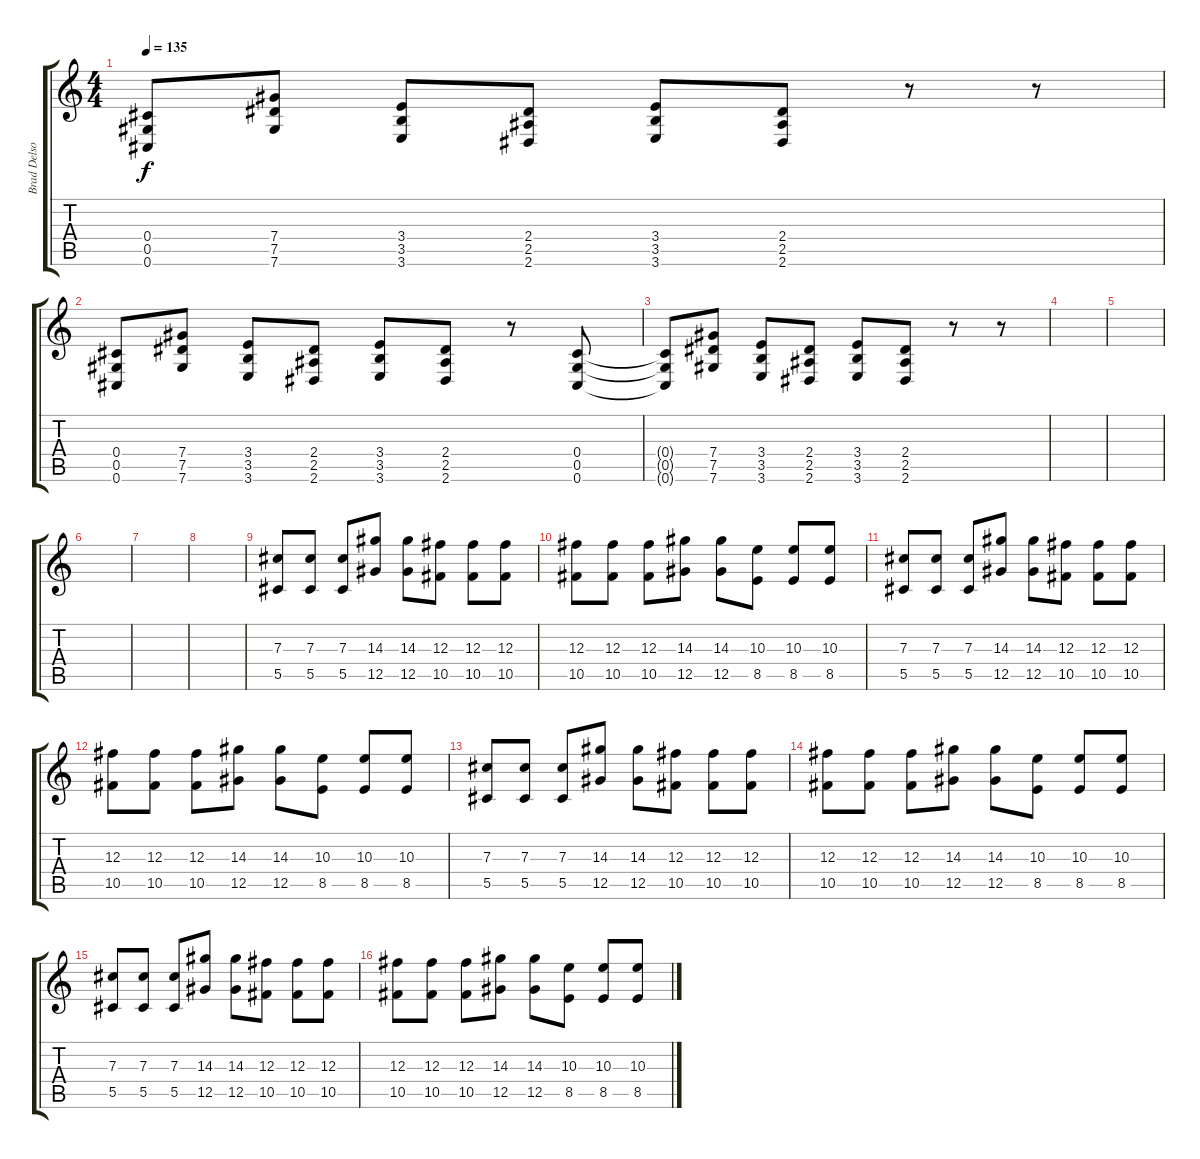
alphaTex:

\track ("Brad Delson (Main Guitar)" "Brad Delso") {instrument distortionguitar}
\staff {score tabs}
\tuning (Eb4 Bb3 Gb3 Db3 Ab2 Db2) {hide}
\ts (4 4)
\tempo 135
\clef g2
\ks c
(0.4{t} 0.5{t} 0.6{t}).8{dy f} (7.4 7.5 7.6).8 (3.4 3.5 3.6).8 (2.4 2.5 2.6).8 (3.4 3.5 3.6).8 (2.4 2.5 2.6).8 r.8 r.8 |
(0.4 0.5 0.6).8 (7.4 7.5 7.6).8 (3.4 3.5 3.6).8 (2.4 2.5 2.6).8 (3.4 3.5 3.6).8 (2.4 2.5 2.6).8 r.8 (0.4 0.5 0.6).8 |
(0.4{t} 0.5{t} 0.6{t}).8 (7.4 7.5 7.6).8 (3.4 3.5 3.6).8 (2.4 2.5 2.6).8 (3.4 3.5 3.6).8 (2.4 2.5 2.6).8 r.8 r.8 |
|
|
|
|
|
(7.3 5.5).8 (7.3 5.5).8 (7.3 5.5).8 (14.3 12.5).8 (14.3 12.5).8 (12.3 10.5).8 (12.3 10.5).8 (12.3 10.5).8 |
(12.3 10.5).8 (12.3 10.5).8 (12.3 10.5).8 (14.3 12.5).8 (14.3 12.5).8 (10.3 8.5).8 (10.3 8.5).8 (10.3 8.5).8 |
(7.3 5.5).8 (7.3 5.5).8 (7.3 5.5).8 (14.3 12.5).8 (14.3 12.5).8 (12.3 10.5).8 (12.3 10.5).8 (12.3 10.5).8 |
(12.3 10.5).8 (12.3 10.5).8 (12.3 10.5).8 (14.3 12.5).8 (14.3 12.5).8 (10.3 8.5).8 (10.3 8.5).8 (10.3 8.5).8 |
(7.3 5.5).8 (7.3 5.5).8 (7.3 5.5).8 (14.3 12.5).8 (14.3 12.5).8 (12.3 10.5).8 (12.3 10.5).8 (12.3 10.5).8 |
(12.3 10.5).8 (12.3 10.5).8 (12.3 10.5).8 (14.3 12.5).8 (14.3 12.5).8 (10.3 8.5).8 (10.3 8.5).8 (10.3 8.5).8 |
(7.3 5.5).8 (7.3 5.5).8 (7.3 5.5).8 (14.3 12.5).8 (14.3 12.5).8 (12.3 10.5).8 (12.3 10.5).8 (12.3 10.5).8 |
(12.3 10.5).8 (12.3 10.5).8 (12.3 10.5).8 (14.3 12.5).8 (14.3 12.5).8 (10.3 8.5).8 (10.3 8.5).8 (10.3 8.5).8
